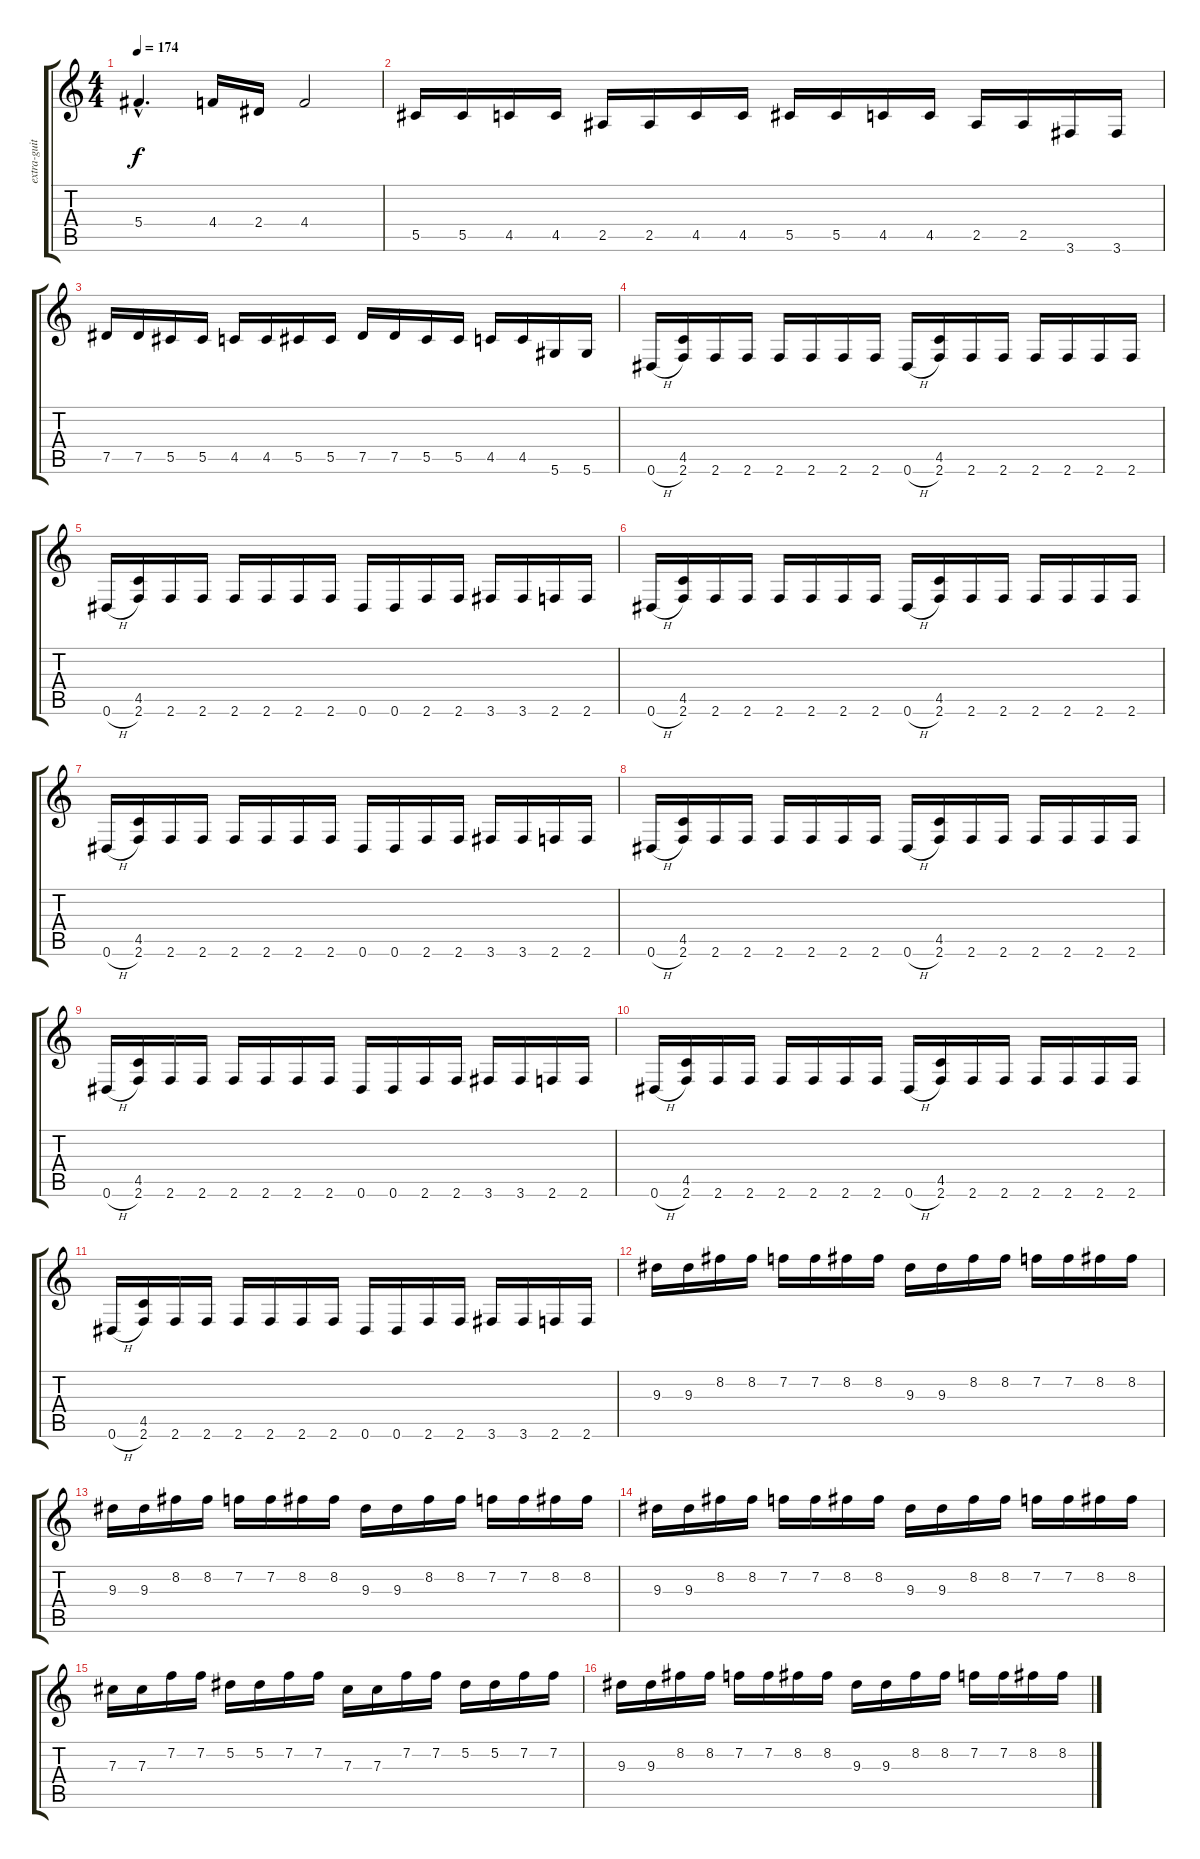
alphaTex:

\track ("extra-guitar" "extra-guit") {instrument distortionguitar}
\staff {score tabs}
\tuning (Eb4 Bb3 Gb3 Db3 Ab2 Eb2) {hide}
\ts (4 4)
\tempo 174
\clef g2
\ks c
5.4{hac}.4{d dy f} 4.4.16 2.4.16 4.4.2 |
5.5.16 5.5.16 4.5.16 4.5.16 2.5.16 2.5.16 4.5.16 4.5.16 5.5.16 5.5.16 4.5.16 4.5.16 2.5.16 2.5.16 3.6.16 3.6.16 |
7.5.16 7.5.16 5.5.16 5.5.16 4.5.16 4.5.16 5.5.16 5.5.16 7.5.16 7.5.16 5.5.16 5.5.16 4.5.16 4.5.16 5.6.16 5.6.16 |
0.6{h}.16 (4.5 2.6).16 2.6.16 2.6.16 2.6.16 2.6.16 2.6.16 2.6.16 0.6{h}.16 (4.5 2.6).16 2.6.16 2.6.16 2.6.16 2.6.16 2.6.16 2.6.16 |
0.6{h}.16 (4.5 2.6).16 2.6.16 2.6.16 2.6.16 2.6.16 2.6.16 2.6.16 0.6.16 0.6.16 2.6.16 2.6.16 3.6.16 3.6.16 2.6.16 2.6.16 |
0.6{h}.16 (4.5 2.6).16 2.6.16 2.6.16 2.6.16 2.6.16 2.6.16 2.6.16 0.6{h}.16 (4.5 2.6).16 2.6.16 2.6.16 2.6.16 2.6.16 2.6.16 2.6.16 |
0.6{h}.16 (4.5 2.6).16 2.6.16 2.6.16 2.6.16 2.6.16 2.6.16 2.6.16 0.6.16 0.6.16 2.6.16 2.6.16 3.6.16 3.6.16 2.6.16 2.6.16 |
0.6{h}.16 (4.5 2.6).16 2.6.16 2.6.16 2.6.16 2.6.16 2.6.16 2.6.16 0.6{h}.16 (4.5 2.6).16 2.6.16 2.6.16 2.6.16 2.6.16 2.6.16 2.6.16 |
0.6{h}.16 (4.5 2.6).16 2.6.16 2.6.16 2.6.16 2.6.16 2.6.16 2.6.16 0.6.16 0.6.16 2.6.16 2.6.16 3.6.16 3.6.16 2.6.16 2.6.16 |
0.6{h}.16 (4.5 2.6).16 2.6.16 2.6.16 2.6.16 2.6.16 2.6.16 2.6.16 0.6{h}.16 (4.5 2.6).16 2.6.16 2.6.16 2.6.16 2.6.16 2.6.16 2.6.16 |
0.6{h}.16 (4.5 2.6).16 2.6.16 2.6.16 2.6.16 2.6.16 2.6.16 2.6.16 0.6.16 0.6.16 2.6.16 2.6.16 3.6.16 3.6.16 2.6.16 2.6.16 |
9.3.16 9.3.16 8.2.16 8.2.16 7.2.16 7.2.16 8.2.16 8.2.16 9.3.16 9.3.16 8.2.16 8.2.16 7.2.16 7.2.16 8.2.16 8.2.16 |
9.3.16 9.3.16 8.2.16 8.2.16 7.2.16 7.2.16 8.2.16 8.2.16 9.3.16 9.3.16 8.2.16 8.2.16 7.2.16 7.2.16 8.2.16 8.2.16 |
9.3.16 9.3.16 8.2.16 8.2.16 7.2.16 7.2.16 8.2.16 8.2.16 9.3.16 9.3.16 8.2.16 8.2.16 7.2.16 7.2.16 8.2.16 8.2.16 |
7.3.16 7.3.16 7.2.16 7.2.16 5.2.16 5.2.16 7.2.16 7.2.16 7.3.16 7.3.16 7.2.16 7.2.16 5.2.16 5.2.16 7.2.16 7.2.16 |
9.3.16 9.3.16 8.2.16 8.2.16 7.2.16 7.2.16 8.2.16 8.2.16 9.3.16 9.3.16 8.2.16 8.2.16 7.2.16 7.2.16 8.2.16 8.2.16
